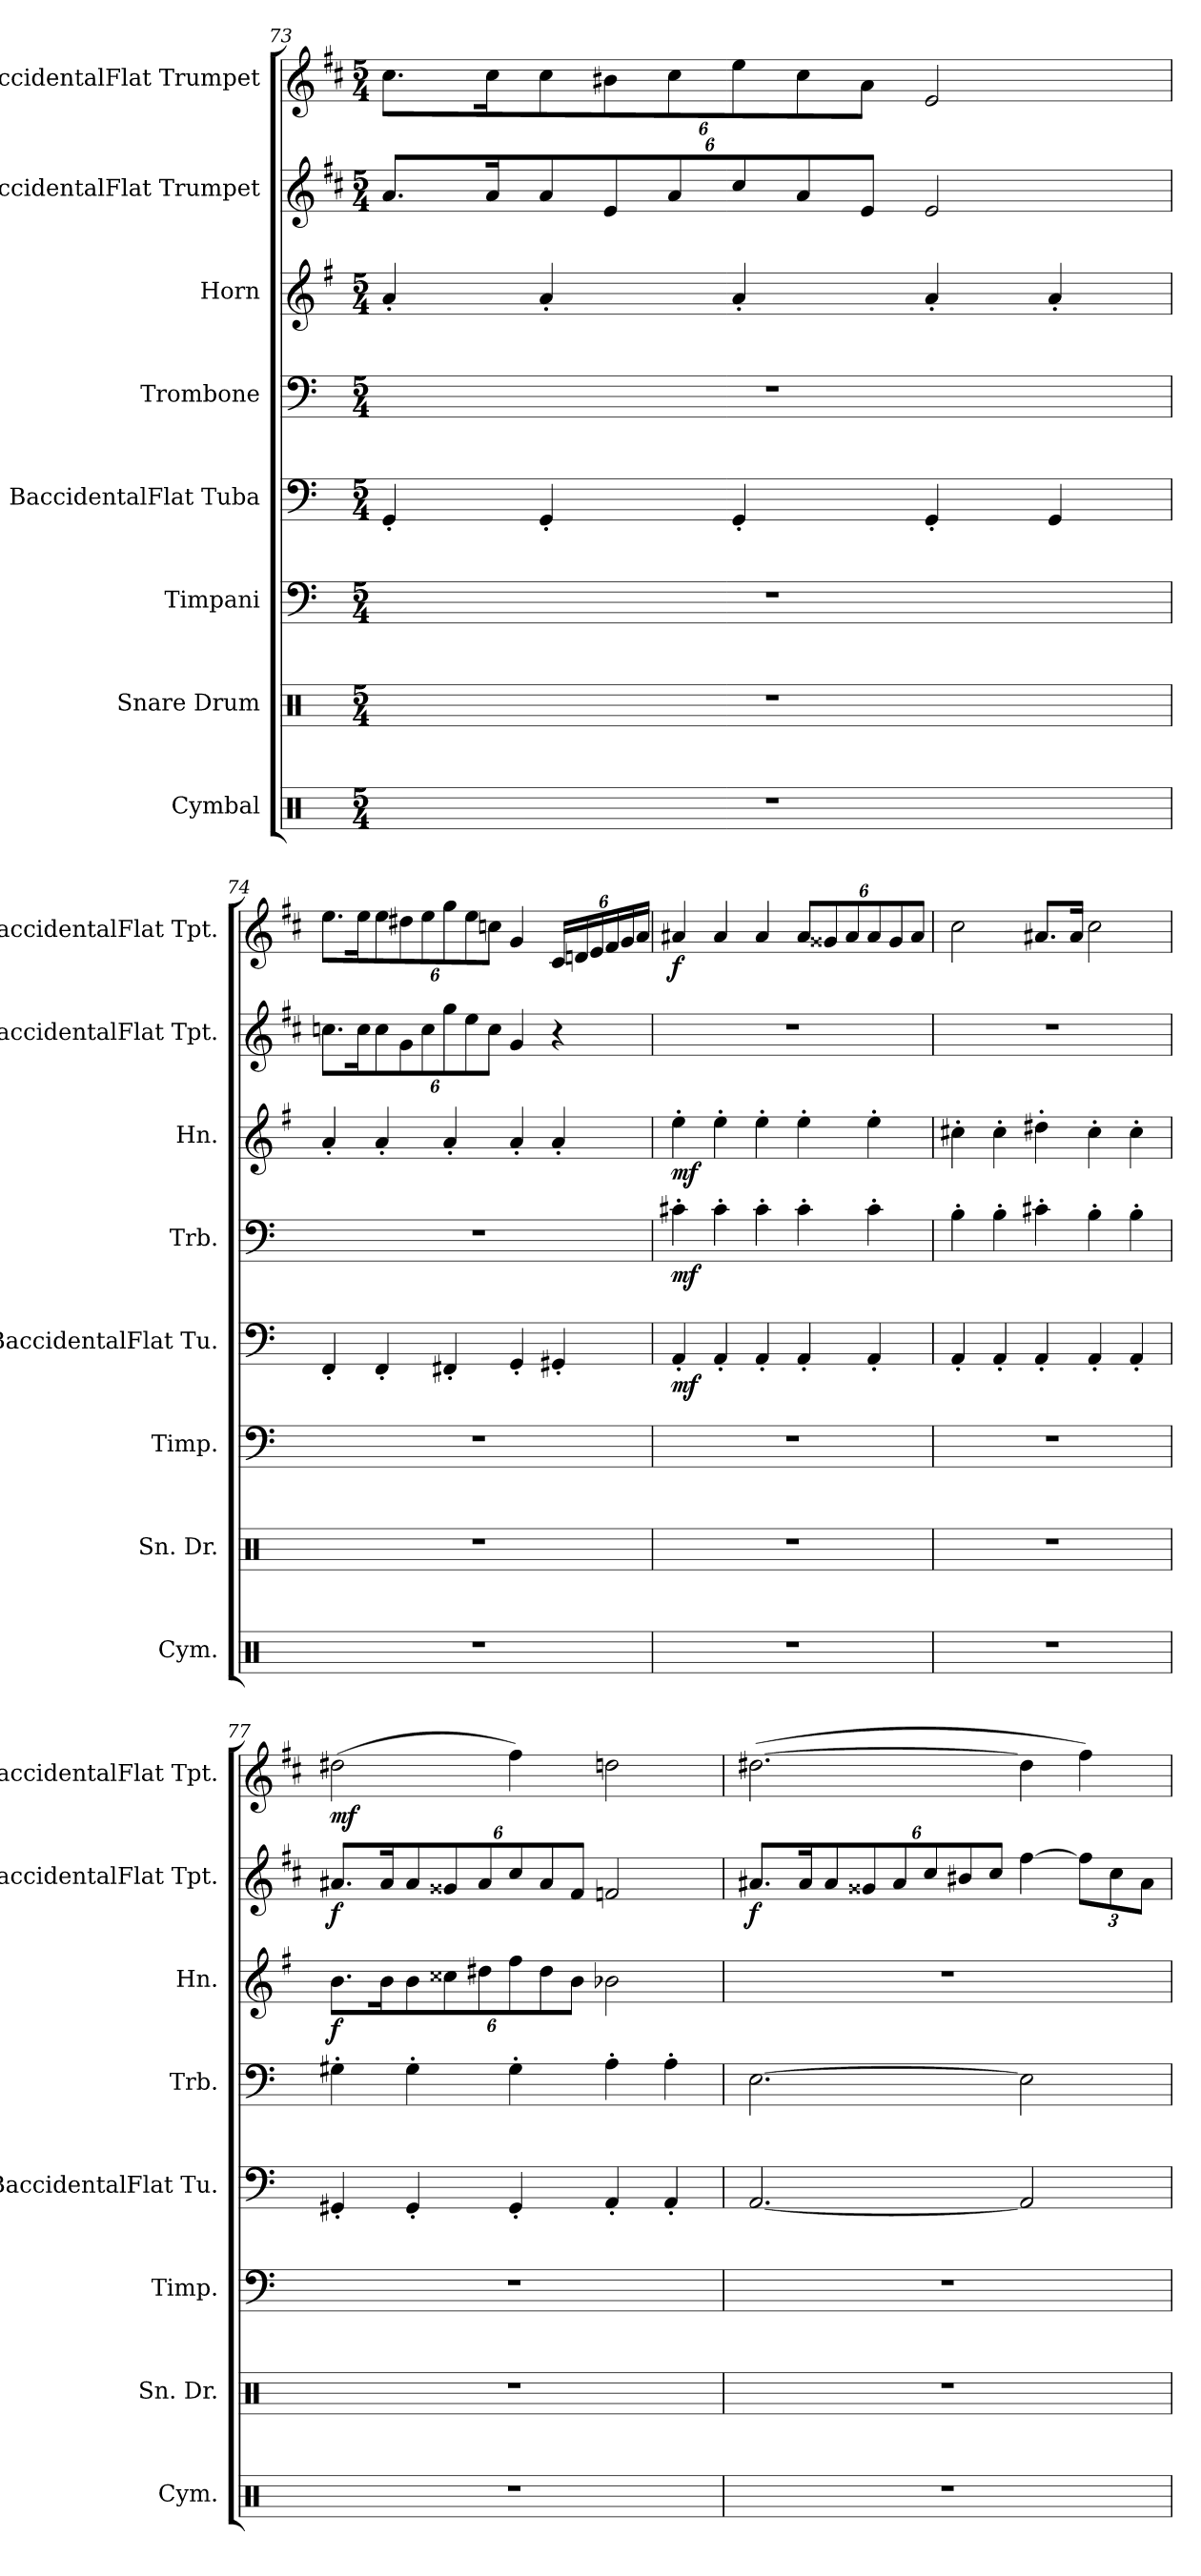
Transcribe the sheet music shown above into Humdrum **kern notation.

**kern	**kern	**kern	**kern	**dynam	**kern	**dynam	**kern	**dynam	**kern	**dynam	**kern	**dynam
*part8	*part7	*part6	*part5	*part5	*part4	*part4	*part3	*part3	*part2	*part2	*part1	*part1
*staff8	*staff7	*staff6	*staff5	*staff5	*staff4	*staff4	*staff3	*staff3	*staff2	*staff2	*staff1	*staff1
*I"Cymbal	*I"Snare Drum	*I"Timpani	*I"BaccidentalFlat Tuba	*	*I"Trombone	*	*I"Horn	*	*I"BaccidentalFlat Trumpet	*	*I"BaccidentalFlat Trumpet	*
*I'Cym.	*I'Sn. Dr.	*I'Timp.	*I'BaccidentalFlat Tu.	*	*I'Trb.	*	*I'Hn.	*	*I'BaccidentalFlat Tpt.	*	*I'BaccidentalFlat Tpt.	*
*clefX	*clefX	*clefF4	*clefF4	*	*clefF4	*	*clefG2	*	*clefG2	*	*clefG2	*
*	*	*	*	*	*	*	*ITrd4c7	*	*ITrd1c2	*	*ITrd1c2	*
*k[]	*k[]	*k[]	*k[]	*	*k[]	*	*k[]	*	*k[]	*	*k[]	*
*M5/4	*M5/4	*M5/4	*M5/4	*	*M5/4	*	*M5/4	*	*M5/4	*	*M5/4	*
=73	=73	=73	=73	=73	=73	=73	=73	=73	=73	=73	=73	=73
4%5r	4%5r	4%5r	4GG'/	.	4%5r	.	4d'/	.	8.g/L	.	8.b\L	.
.	.	.	.	.	.	.	.	.	16g/K	.	16b\K	.
*	*	*	*	*	*	*	*	*	*Xbrackettup	*	*Xbrackettup	*
.	.	.	4GG'/	.	.	.	4d'/	.	12g/	.	12b\	.
.	.	.	.	.	.	.	.	.	12d/	.	12a#X\	.
.	.	.	.	.	.	.	.	.	12g/	.	12b\	.
.	.	.	4GG'/	.	.	.	4d'/	.	12b/	.	12dd\	.
.	.	.	.	.	.	.	.	.	12g/	.	12b\	.
.	.	.	.	.	.	.	.	.	12d/J	.	12g\J	.
.	.	.	4GG'/	.	.	.	4d'/	.	2d/	.	2d/	.
.	.	.	4GG/	.	.	.	4d'/	.	.	.	.	.
!!LO:PB:g=z
=74	=74	=74	=74	=74	=74	=74	=74	=74	=74	=74	=74	=74
4%5r	4%5r	4%5r	4FF'/	.	4%5r	.	4d'/	.	8.b-X\L	.	8.dd\L	.
.	.	.	.	.	.	.	.	.	16b-\K	.	16dd\K	.
.	.	.	4FF'/	.	.	.	4d'/	.	12b-\	.	12dd\	.
.	.	.	.	.	.	.	.	.	12f\	.	12cc#X\	.
.	.	.	.	.	.	.	.	.	12b-\	.	12dd\	.
.	.	.	4FF#X'/	.	.	.	4d'/	.	12ff\	.	12ff\	.
.	.	.	.	.	.	.	.	.	12dd\	.	12dd\	.
.	.	.	.	.	.	.	.	.	12b-\J	.	12b-X\J	.
.	.	.	4GG'/	.	.	.	4d'/	.	4f/	.	4f/	.
.	.	.	4GG#X'/	.	.	.	4d'/	.	4r	.	24B/LL	.
.	.	.	.	.	.	.	.	.	.	.	24cn/	.
.	.	.	.	.	.	.	.	.	.	.	24d/	.
.	.	.	.	.	.	.	.	.	.	.	24e/	.
.	.	.	.	.	.	.	.	.	.	.	24f/	.
.	.	.	.	.	.	.	.	.	.	.	24g/JJ	.
=75	=75	=75	=75	=75	=75	=75	=75	=75	=75	=75	=75	=75
!	!	!	!	!LO:DY:b	!	!LO:DY:b	!	!LO:DY:b	!	!	!	!LO:DY:b
4%5r	4%5r	4%5r	4AA'/	mf	4c#X'\	mf	4a'\	mf	4%5r	.	4g#X/	f
.	.	.	4AA'/	.	4c#'\	.	4a'\	.	.	.	4g#/	.
.	.	.	4AA'/	.	4c#'\	.	4a'\	.	.	.	4g#/	.
.	.	.	4AA'/	.	4c#'\	.	4a'\	.	.	.	12g#/L	.
.	.	.	.	.	.	.	.	.	.	.	12f##X/	.
.	.	.	.	.	.	.	.	.	.	.	12g#/	.
.	.	.	4AA'/	.	4c#'\	.	4a'\	.	.	.	12g#/	.
.	.	.	.	.	.	.	.	.	.	.	12f##/	.
.	.	.	.	.	.	.	.	.	.	.	12g#/J	.
=76	=76	=76	=76	=76	=76	=76	=76	=76	=76	=76	=76	=76
4%5r	4%5r	4%5r	4AA'/	.	4B'\	.	4f#X'\	.	4%5r	.	2b\	.
.	.	.	4AA'/	.	4B'\	.	4f#'\	.	.	.	.	.
.	.	.	4AA'/	.	4c#X'\	.	4g#X'\	.	.	.	8.g#X/L	.
.	.	.	.	.	.	.	.	.	.	.	16g#/Jk	.
.	.	.	4AA'/	.	4B'\	.	4f#'\	.	.	.	2b\	.
.	.	.	4AA'/	.	4B'\	.	4f#'\	.	.	.	.	.
=77	=77	=77	=77	=77	=77	=77	=77	=77	=77	=77	=77	=77
!	!	!	!	!	!	!	!	!LO:DY:b	!	!LO:DY:b	!	!LO:DY:b
4%5r	4%5r	4%5r	4GG#X'/	.	4G#X'\	.	8.e\L	f	8.g#X/L	f	(2cc#X\	mf
.	.	.	.	.	.	.	16e\K	.	16g#/K	.	.	.
*	*	*	*	*	*	*	*Xbrackettup	*	*	*	*	*
.	.	.	4GG#'/	.	4G#'\	.	12e\	.	12g#/	.	.	.
.	.	.	.	.	.	.	12f##X\	.	12f##X/	.	.	.
.	.	.	.	.	.	.	12g#X\	.	12g#/	.	.	.
.	.	.	4GG#'/	.	4G#'\	.	12b\	.	12b/	.	4ee\)	.
.	.	.	.	.	.	.	12g#\	.	12g#/	.	.	.
.	.	.	.	.	.	.	12e\J	.	12e/J	.	.	.
.	.	.	4AA'/	.	4A'\	.	2e-X\	.	2e-X/	.	2ccn\	.
.	.	.	4AA'/	.	4A'\	.	.	.	.	.	.	.
!!LO:LB:g=z
=78	=78	=78	=78	=78	=78	=78	=78	=78	=78	=78	=78	=78
!	!	!	!	!	!	!	!	!	!	!LO:DY:b	!	!
4%5r	4%5r	4%5r	[2.AA/	.	[2.E\	.	4%5r	.	8.g#X/L	f	([2.cc#X\	.
.	.	.	.	.	.	.	.	.	16g#/K	.	.	.
.	.	.	.	.	.	.	.	.	12g#/	.	.	.
.	.	.	.	.	.	.	.	.	12f##X/	.	.	.
.	.	.	.	.	.	.	.	.	12g#/	.	.	.
.	.	.	.	.	.	.	.	.	12b/	.	.	.
.	.	.	.	.	.	.	.	.	12a#X/	.	.	.
.	.	.	.	.	.	.	.	.	12b/J	.	.	.
.	.	.	2AA/]	.	2E\]	.	.	.	[4ee\	.	4cc#\]	.
.	.	.	.	.	.	.	.	.	12ee\L]	.	4ee\)	.
.	.	.	.	.	.	.	.	.	12b\	.	.	.
.	.	.	.	.	.	.	.	.	12g#\J	.	.	.
=	=	=	=	=	=	=	=	=	=	=	=	=
*-	*-	*-	*-	*-	*-	*-	*-	*-	*-	*-	*-	*-
